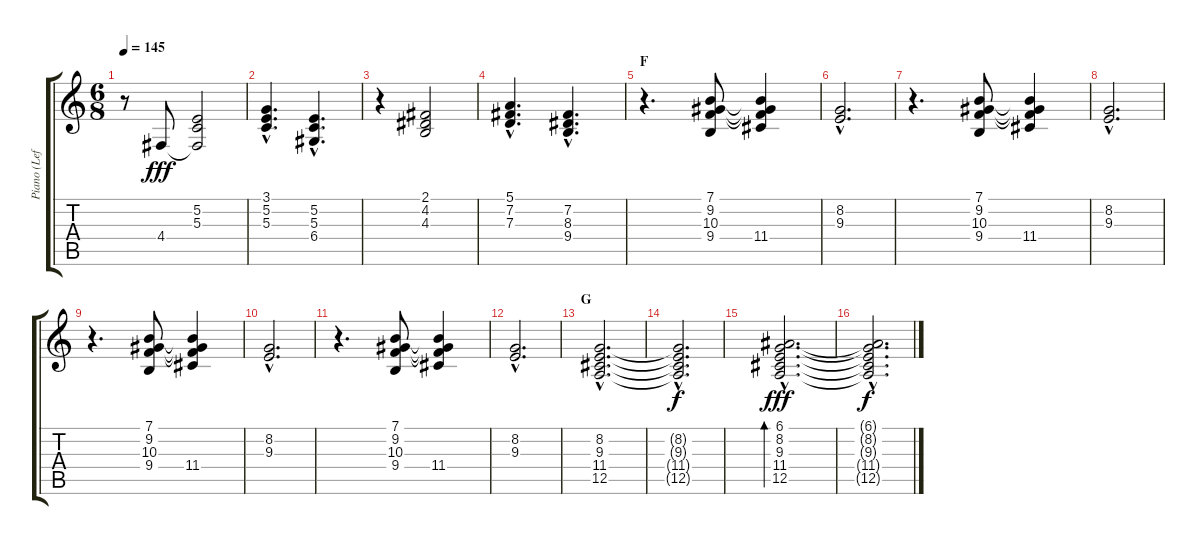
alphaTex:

\track ("Piano (Left Hand)" "Piano (Lef") {instrument acousticgrandpiano}
\staff {score tabs}
\tuning (E4 B3 G3 D3 A2 E2) {hide}
\ts (6 8)
\tempo 145
\clef g2
\ks c
r.8{dy fff} 4.4.8 (5.2 5.3 4.4{t}).2 |
(3.1{hac} 5.2{hac} 5.3{hac}).4{d} (5.2{hac} 5.3{hac} 6.4{hac}).4{d} |
r.4 (2.1 4.2 4.3).2 |
(5.1{hac} 7.2{hac} 7.3{hac}).4{d} (7.2{hac} 8.3{hac} 9.4{hac}).4{d} |
\section ("" "F")
r.4{d} (7.1 9.2 10.3 9.4).8 (7.1{t} 9.2{t} 10.3{t} 11.4).4 |
(8.2{hac} 9.3{hac}).2{d} |
r.4{d} (7.1 9.2 10.3 9.4).8 (7.1{t} 9.2{t} 10.3{t} 11.4).4 |
(8.2{hac} 9.3{hac}).2{d} |
r.4{d} (7.1 9.2 10.3 9.4).8 (7.1{t} 9.2{t} 10.3{t} 11.4).4 |
(8.2{hac} 9.3{hac}).2{d} |
r.4{d} (7.1 9.2 10.3 9.4).8 (7.1{t} 9.2{t} 10.3{t} 11.4).4 |
(8.2{hac} 9.3{hac}).2{d} |
\section ("" "G")
(8.2{hac} 9.3{hac} 11.4{hac} 12.5{hac}).2{d} |
(8.2{hac t} 9.3{hac t} 11.4{hac t} 12.5{hac t}).2{d dy f} |
(6.1{hac} 8.2{hac} 9.3{hac} 11.4{hac} 12.5{hac}).2{d bd 240 dy fff} |
(6.1{hac t} 8.2{hac t} 9.3{hac t} 11.4{hac t} 12.5{hac t}).2{d dy f}
